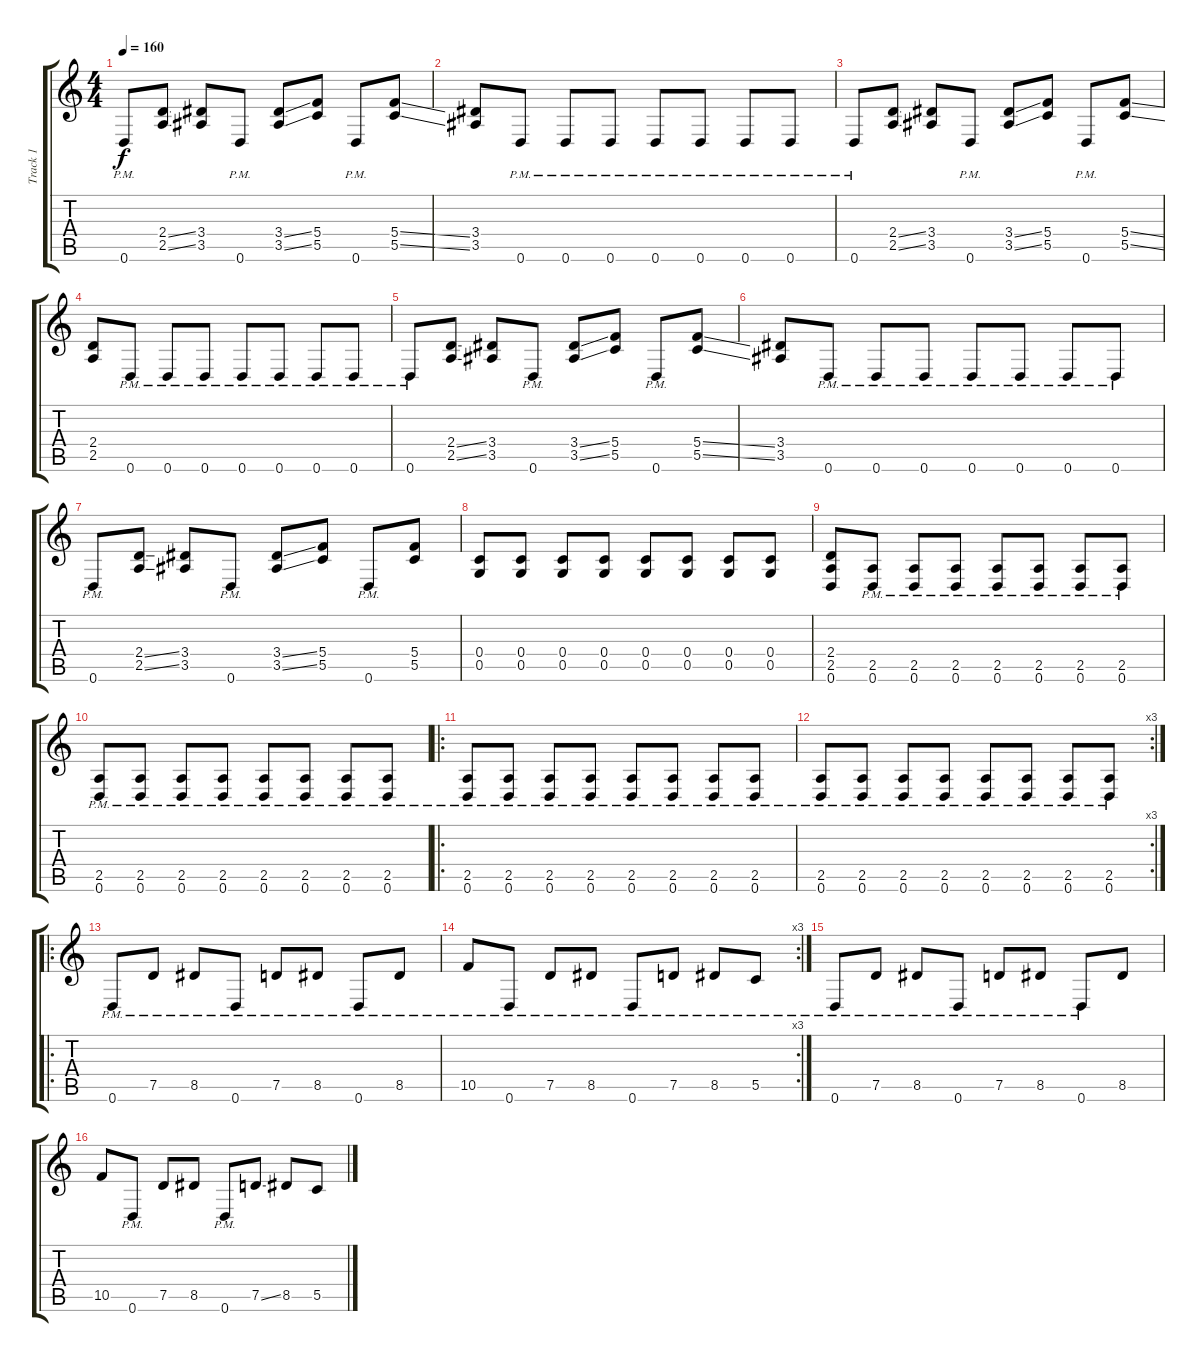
\track ("Track 1" "Track 1") {instrument distortionguitar}
\staff {score tabs}
\tuning (D4 A3 F3 C3 G2 D2) {hide}
\ts (4 4)
\tempo 160
\clef g2
\ks c
0.6{pm}.8{dy f} (2.4{ss} 2.5{ss}).8 (3.4 3.5).8 0.6{pm}.8 (3.4{ss} 3.5{ss}).8 (5.4 5.5).8 0.6{pm}.8 (5.4{ss} 5.5{ss}).8 |
(3.4 3.5).8 0.6{pm}.8 0.6{pm}.8 0.6{pm}.8 0.6{pm}.8 0.6{pm}.8 0.6{pm}.8 0.6{pm}.8 |
0.6{pm}.8 (2.4{ss} 2.5{ss}).8 (3.4 3.5).8 0.6{pm}.8 (3.4{ss} 3.5{ss}).8 (5.4 5.5).8 0.6{pm}.8 (5.4{ss} 5.5{ss}).8 |
(2.4 2.5).8 0.6{pm}.8 0.6{pm}.8 0.6{pm}.8 0.6{pm}.8 0.6{pm}.8 0.6{pm}.8 0.6{pm}.8 |
0.6{pm}.8 (2.4{ss} 2.5{ss}).8 (3.4 3.5).8 0.6{pm}.8 (3.4{ss} 3.5{ss}).8 (5.4 5.5).8 0.6{pm}.8 (5.4{ss} 5.5{ss}).8 |
(3.4 3.5).8 0.6{pm}.8 0.6{pm}.8 0.6{pm}.8 0.6{pm}.8 0.6{pm}.8 0.6{pm}.8 0.6{pm}.8 |
0.6{pm}.8 (2.4{ss} 2.5{ss}).8 (3.4 3.5).8 0.6{pm}.8 (3.4{ss} 3.5{ss}).8 (5.4 5.5).8 0.6{pm}.8 (5.4 5.5).8 |
(0.4 0.5).8 (0.4 0.5).8 (0.4 0.5).8 (0.4 0.5).8 (0.4 0.5).8 (0.4 0.5).8 (0.4 0.5).8 (0.4 0.5).8 |
(2.4 2.5 0.6).8 (2.5{pm} 0.6{pm}).8 (2.5{pm} 0.6{pm}).8 (2.5{pm} 0.6{pm}).8 (2.5{pm} 0.6{pm}).8 (2.5{pm} 0.6{pm}).8 (2.5{pm} 0.6{pm}).8 (2.5{pm} 0.6{pm}).8 |
(2.5{pm} 0.6{pm}).8 (2.5{pm} 0.6{pm}).8 (2.5{pm} 0.6{pm}).8 (2.5{pm} 0.6{pm}).8 (2.5{pm} 0.6{pm}).8 (2.5{pm} 0.6{pm}).8 (2.5{pm} 0.6{pm}).8 (2.5{pm} 0.6{pm}).8 |
\ro
(2.5{pm} 0.6{pm}).8 (2.5{pm} 0.6{pm}).8 (2.5{pm} 0.6{pm}).8 (2.5{pm} 0.6{pm}).8 (2.5{pm} 0.6{pm}).8 (2.5{pm} 0.6{pm}).8 (2.5{pm} 0.6{pm}).8 (2.5{pm} 0.6{pm}).8 |
\rc 3
(2.5{pm} 0.6{pm}).8 (2.5{pm} 0.6{pm}).8 (2.5{pm} 0.6{pm}).8 (2.5{pm} 0.6{pm}).8 (2.5{pm} 0.6{pm}).8 (2.5{pm} 0.6{pm}).8 (2.5{pm} 0.6{pm}).8 (2.5{pm} 0.6{pm}).8 |
\ro
0.6{pm}.8 7.5{pm}.8 8.5{pm}.8 0.6{pm}.8 7.5{pm}.8 8.5{pm}.8 0.6{pm}.8 8.5{pm}.8 |
\rc 3
10.5{pm}.8 0.6{pm}.8 7.5{pm}.8 8.5{pm}.8 0.6{pm}.8 7.5{pm}.8 8.5{pm}.8 5.5{pm}.8 |
0.6{pm}.8 7.5{pm}.8 8.5{pm}.8 0.6{pm}.8 7.5{pm}.8 8.5{pm}.8 0.6{pm}.8 8.5.8 |
10.5.8 0.6{pm}.8 7.5.8 8.5.8 0.6{pm}.8 7.5{ss}.8 8.5.8 5.5.8
